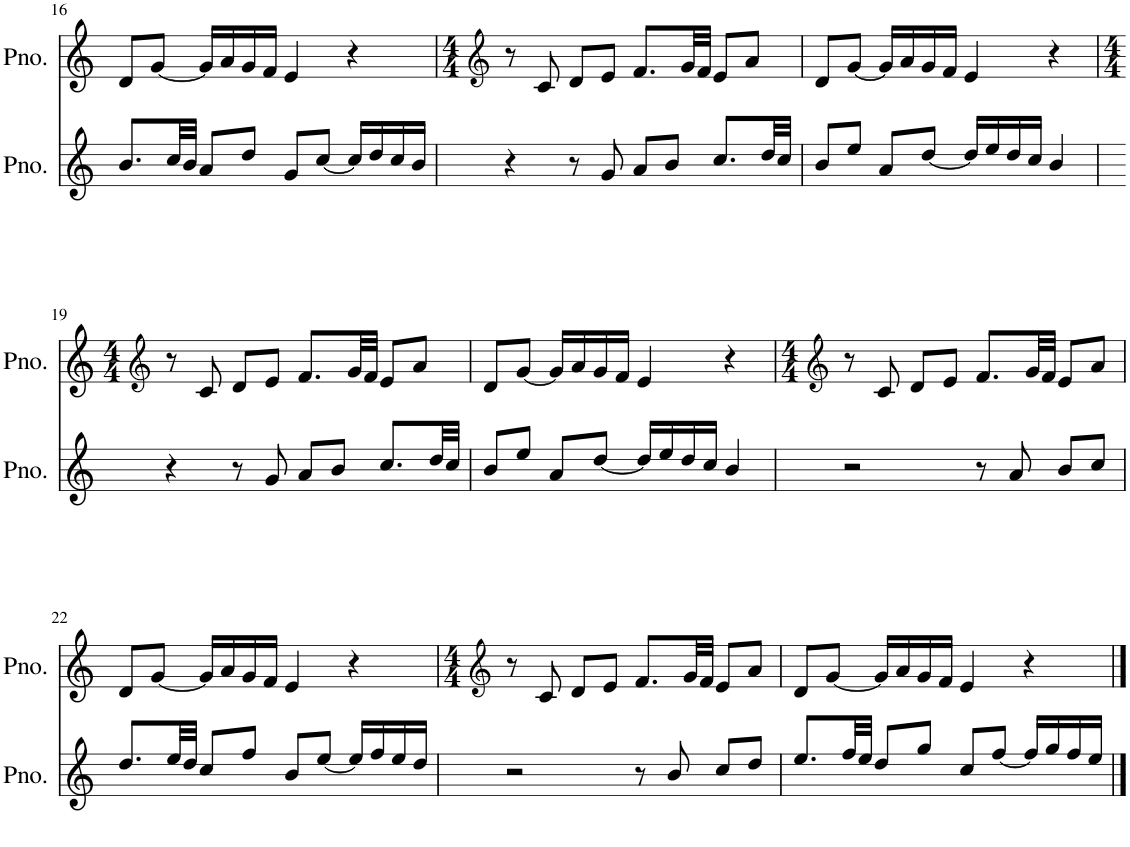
**kern	**kern
*part2	*part1
*staff2	*staff1
*I"Piano	*I"Piano
*I'Pno.	*I'Pno.
!!LO:PB:g=z
*clefG2	*clefG2
*k[]	*k[]
*M4/4	*M4/4
=16	=16
8.b/L	8d/L
.	[8g/J
32cc/LL	.
32b/JJJ	.
8a/L	16g/LL]
.	16a/
8dd/J	16g/
.	16f/JJ
8g/L	4e/
[8cc/J	.
16cc/LL]	4r
16dd/	.
16cc/	.
16b/JJ	.
=17	=17
*	*clefG2
*	*M4/4
4r	8r
.	8c/
8r	8d/L
8g/	8e/J
8a/L	8.f/L
8b/J	.
.	32g/LL
.	32f/JJJ
8.cc/L	8e/L
.	8a/J
32dd/LL	.
32cc/JJJ	.
=18	=18
8b/L	8d/L
8ee/J	[8g/J
8a/L	16g/LL]
.	16a/
[8dd/J	16g/
.	16f/JJ
16dd/LL]	4e/
16ee/	.
16dd/	.
16cc/JJ	.
4b/	4r
!!LO:LB:g=z
=19	=19
*	*clefG2
*	*M4/4
4r	8r
.	8c/
8r	8d/L
8g/	8e/J
8a/L	8.f/L
8b/J	.
.	32g/LL
.	32f/JJJ
8.cc/L	8e/L
.	8a/J
32dd/LL	.
32cc/JJJ	.
=20	=20
8b/L	8d/L
8ee/J	[8g/J
8a/L	16g/LL]
.	16a/
[8dd/J	16g/
.	16f/JJ
16dd/LL]	4e/
16ee/	.
16dd/	.
16cc/JJ	.
4b/	4r
=21	=21
*	*clefG2
*	*M4/4
2r	8r
.	8c/
.	8d/L
.	8e/J
8r	8.f/L
8a/	.
.	32g/LL
.	32f/JJJ
8b/L	8e/L
8cc/J	8a/J
!!LO:LB:g=z
=22	=22
8.dd/L	8d/L
.	[8g/J
32ee/LL	.
32dd/JJJ	.
8cc/L	16g/LL]
.	16a/
8ff/J	16g/
.	16f/JJ
8b/L	4e/
[8ee/J	.
16ee/LL]	4r
16ff/	.
16ee/	.
16dd/JJ	.
=23	=23
*	*clefG2
*	*M4/4
2r	8r
.	8c/
.	8d/L
.	8e/J
8r	8.f/L
8b/	.
.	32g/LL
.	32f/JJJ
8cc/L	8e/L
8dd/J	8a/J
=24	=24
8.ee/L	8d/L
.	[8g/J
32ff/LL	.
32ee/JJJ	.
8dd/L	16g/LL]
.	16a/
8gg/J	16g/
.	16f/JJ
8cc/L	4e/
[8ff/J	.
16ff/LL]	4r
16gg/	.
16ff/	.
16ee/JJ	.
==	==
*-	*-
